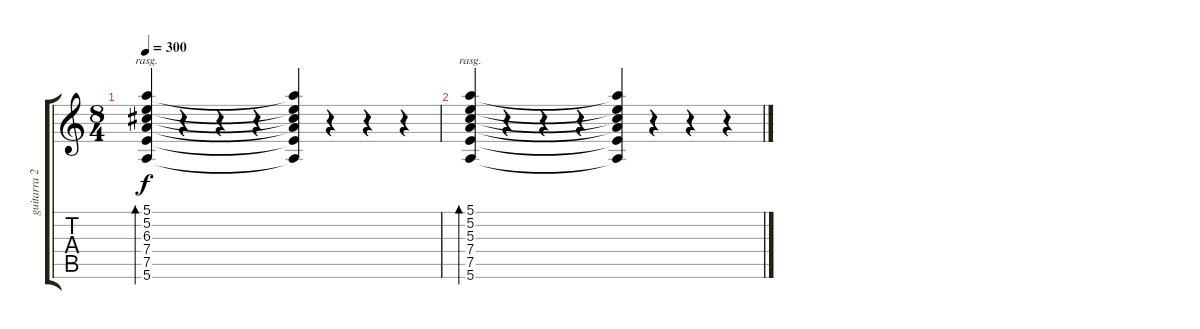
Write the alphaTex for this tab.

\track ("guitarra 2" "guitarra 2") {instrument overdrivenguitar}
\staff {score tabs}
\tuning (E4 B3 G3 D3 A2 E2) {hide}
\ts (8 4)
\tempo 300
\clef g2
\ks c
(5.1 5.2 6.3 7.4 7.5 5.6).4{bd 480 rasg ii dy f} r.4 r.4 r.4 (5.1{t} 5.2{t} 6.3{t} 7.4{t} 7.5{t} 5.6{t}).4 r.4 r.4 r.4 |
(5.1 5.2 5.3 7.4 7.5 5.6).4{bd 480 rasg ii} r.4 r.4 r.4 (5.1{t} 5.2{t} 5.3{t} 7.4{t} 7.5{t} 5.6{t}).4 r.4 r.4 r.4
